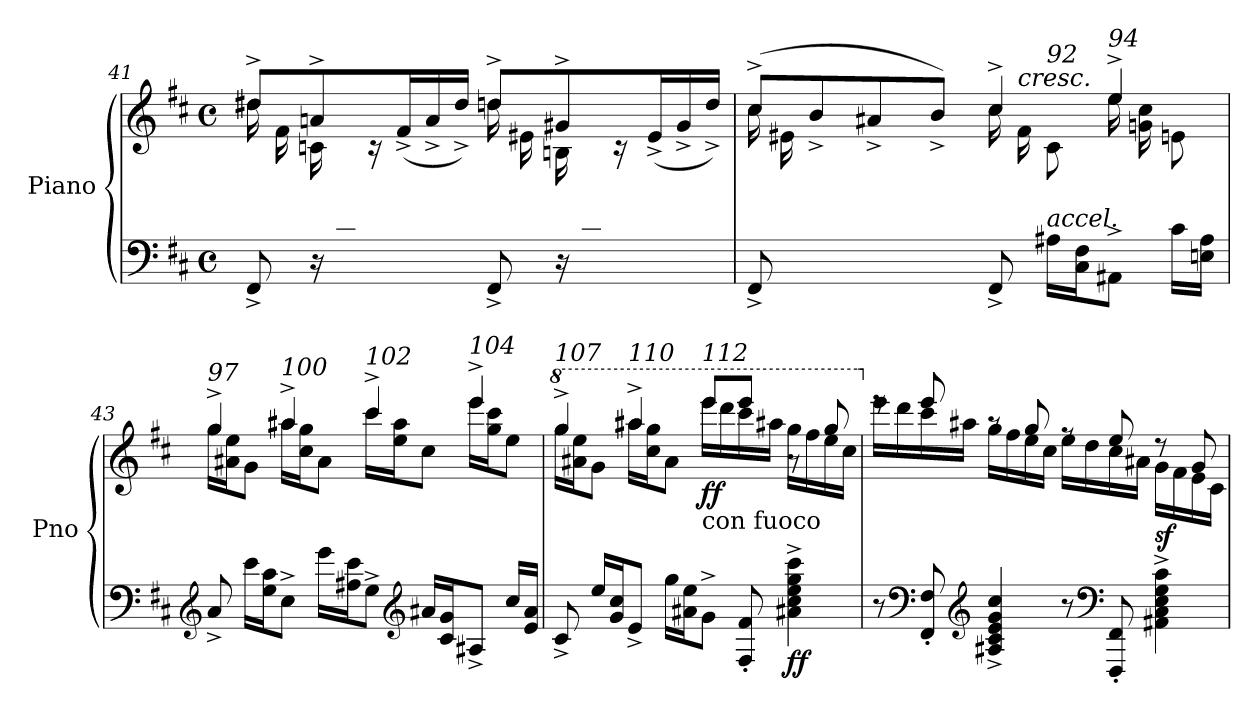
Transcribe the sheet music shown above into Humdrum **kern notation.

**kern	**kern	**dynam
*part1	*part1	*part1
*staff2	*staff1	*staff1/2
*I"Piano	*	*
*I'Pno	*	*
*clefF4	*clefG2	*
*k[f#c#]	*k[f#c#]	*
*M4/4	*M4/4	*
*met(c)	*met(c)	*
=41	=41	=41
*^	*^	*
8.ryy	8FF#^/	8dd#X^/L	16dd#\LL	.
.	.	.	16f#\	.
.	16r	8an^/	16cn\	.
16d#X/	16ryy	.	16ryy	.
*	*	*v	*v	*
16F#/	4ryy	16rc	.
16A/	.	(16f#^/L	.
16Cn/	.	16a^/	.
16F#/JJ	.	16dd#^/JJ)	.
*	*	*^	*
8.ryy	8FF#^/	8ddn^/L	16dd\LL	.
.	.	.	16e#X\	.
.	16r	8g#X^/	16Bn\	.
16dn/	16ryy	.	4ryy	.
16E#X/	4ryy	16rc	.	.
16G#X/	.	(16e#^/L	.	.
16BB/	.	16g#^/	.	.
16E#/JJ	.	16dd^/JJ)	16ryy	.
!!LO:LB:g=z	!!
=42	=42	=42	=42	=42
8ryy	8FF#^/	(8cc#^/L	16cc#\LL	.
.	.	.	16e#X\	.
16G#X/	8ryy	8b^/	4.ryy	.
16B/	.	.	.	.
16Dn/	4ryy	8a#X^/	.	.
16E#X/	.	.	.	.
16GG#X/	.	8b^/J)	.	.
16D/JJ	.	.	.	.
2ryy	8FF#^/	4cc#^/	16cc#\LL	.
!	!	!	!LO:TX:a:i:t=cresc.	!
.	.	.	16f#\J	.
!	!	!	!LO:TX:a:i:t=92	!
!	!LO:TX:a:i:t=accel.	!	!	!
.	16A#X\LL	.	8c#\J	.
.	16C#\ 16F#\J	.	.	.
!	!	!LO:TX:a:i:t=94	!	!
.	8AA#X^\J	4ee^/	16ee\LL	.
.	.	.	16gn\ 16cc#\J	.
.	16c#\LL	.	8en\J	.
.	16En\ 16A#\JJ	.	.	.
=43	=43	=43	=43	=43
!	!	!LO:TX:a:i:t=97	!	!
*v	*v	*	*	*
8C#^/	4gg^/	16gg\LL	.
.	.	16a#X\ 16ee\J	.
16e\LL	.	8g\J	.
16G\ 16c#\J	.	.	.
!	!LO:TX:a:i:t=100	!	!
8E^\J	4aa#X^/	16aa#\LL	.
.	.	16cc#\ 16gg\J	.
16g\LL	.	8a#\J	.
16A#X\ 16e\J	.	.	.
!	!LO:TX:a:i:t=102	!	!
8G^\J	4ccc#^/	16ccc#\LL	.
.	.	16ee\ 16aa#\J	.
*clefG2	*	*	*
16a#X/LL	.	8cc#\J	.
16c#/ 16g/J	.	.	.
!	!LO:TX:a:i:t=104	!	!
8A#X^/J	4eee^/	16eee\LL	.
.	.	16gg\ 16ccc#\J	.
16cc#/LL	.	8ee\J	.
16e/ 16a#/JJ	.	.	.
!!LO:LB:g=z	!!
=44	=44	=44	=44
*	*8va	*	*
!	!LO:TX:a:i:t=107	!	!
8c#^/	4ggg^/	16ggg\LL	.
.	.	16aa#X\ 16eee\J	.
16ee/LL	.	8gg\J	.
16g/ 16cc#/J	.	.	.
!	!LO:TX:a:i:t=110	!	!
8e^/J	4aaa#X^/	16aaa#\LL	.
.	.	16ccc#\ 16ggg\J	.
16gg\LL	.	8aa#\J	.
16a#X\ 16ee\J	.	.	.
!	!LO:TX:a:i:t=112	!	!
!	!LO:TX:b:t=con fuoco	!	!
!	!	!	!LO:DY:b
8g^\J	8eeee/L	16eeee\LL	ff
.	.	16dddd\	.
8F#/' 8f#/'	8eeee/J	16cccc#\	.
.	.	16aaa#X\JJ	.
!	!	!	!LO:DY:b=2
4a#X\^ 4cc#\^ 4ee\^ 4gg\^ 4ccc#\^	8raa	16ggg\LL	ff
.	.	16fff#\	.
.	8ggg/	16eee\	.
.	.	16ccc#\JJ	.
=45	=45	=45	=45
*	*X8va	*	*
8r	8reee	16eee\LL	.
.	.	16ddd\	.
*clefF4	*	*	*
8FF#/' 8F#/'	8eee/	16ccc#\	.
.	.	16aa#X\JJ	.
*clefG2	*	*	*
!	!	!	!LO:DY:b
4A#X/^ 4c#/^ 4e/^ 4g/^ 4cc#/^	8raa	16gg\LL	other-dynamics
.	.	16ff#\	.
.	8gg/	16ee\	.
.	.	16cc#\JJ	.
8r	8rff	16ee\LL	.
.	.	16dd\	.
*clefF4	*	*	*
8FFF#/' 8FF#/'	8ee/	16cc#\	.
.	.	16a#X\JJ	.
!	!	!	!LO:DY:b
4AA#X\^ 4C#\^ 4E\^ 4G\^ 4c#\^	8rdd	16g\LL	sf
.	.	16f#\	.
.	8g/	16e\	.
.	.	16c#\JJ	.
*	*v	*v	*
=	=	=
*-	*-	*-
